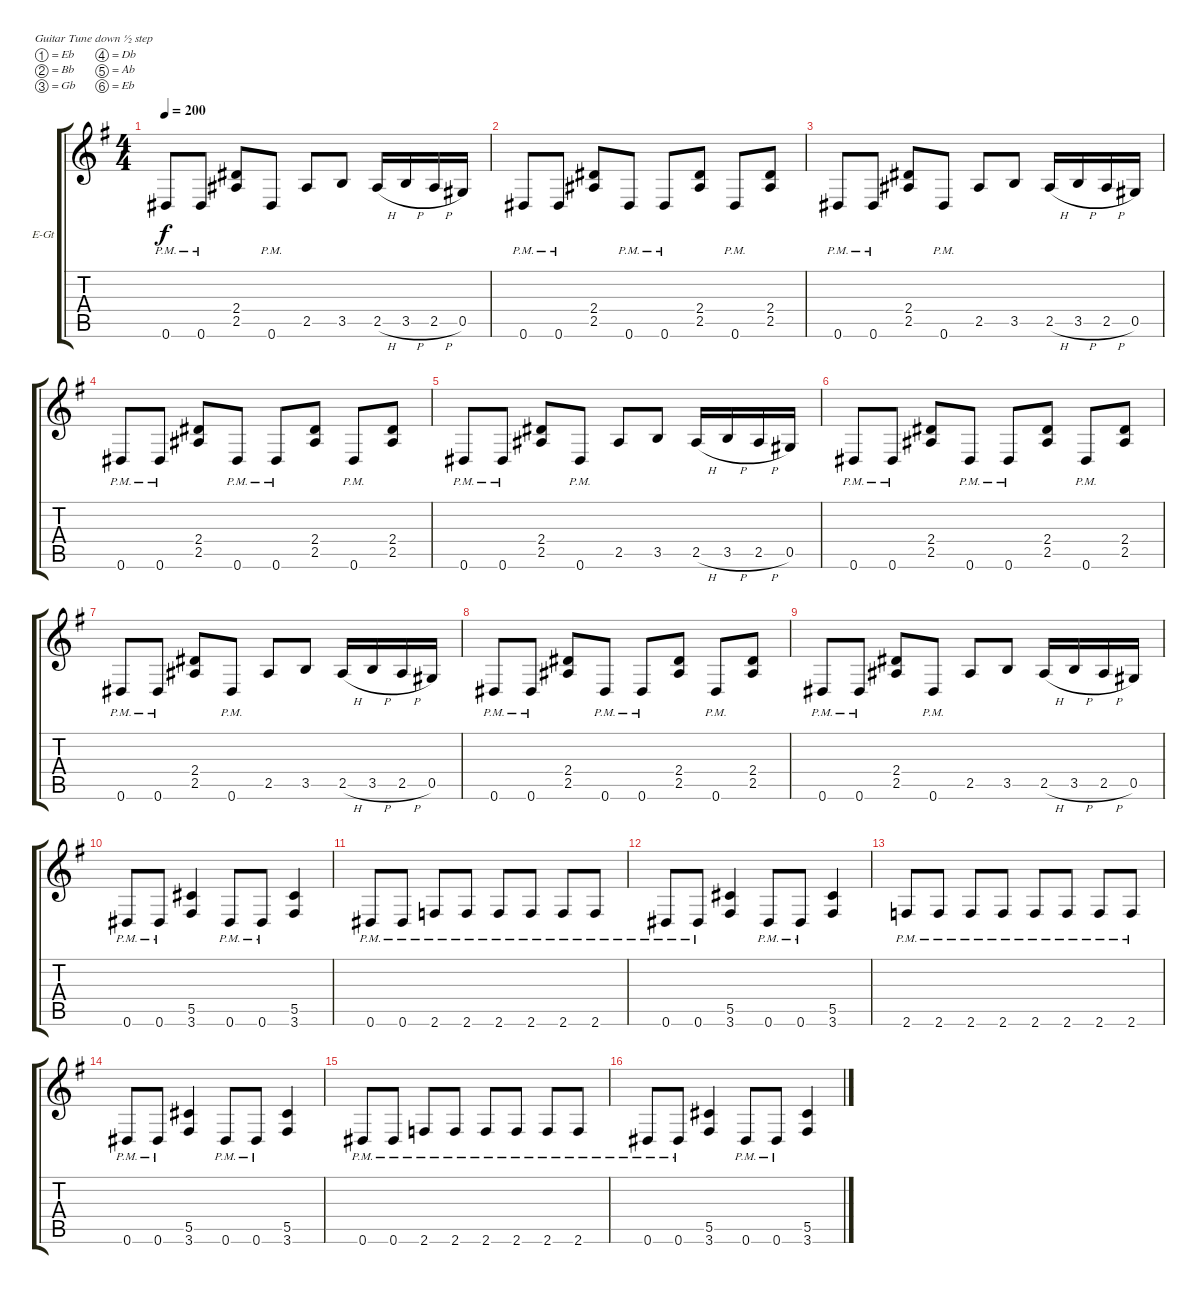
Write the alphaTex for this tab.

\bracketExtendMode groupsimilarinstruments
\firstSystemTrackNameOrientation horizontal
\otherSystemsTrackNameOrientation horizontal
\track ("Michael Paget" "E-Gt") {instrument distortionguitar}
\staff {score tabs}
\tuning (Eb4 Bb3 Gb3 Db3 Ab2 Eb2)
\ts (4 4)
\tempo 200
\clef g2
\ks g
0.6{pm}.8{dy f} 0.6{pm}.8 (2.4 2.5).8 0.6{pm}.8 2.5.8 3.5.8 2.5{h}.16 3.5{h}.16 2.5{h}.16 0.5.16 |
0.6{pm}.8 0.6{pm}.8 (2.4 2.5).8 0.6{pm}.8 0.6{pm}.8 (2.4 2.5).8 0.6{pm}.8 (2.4 2.5).8 |
0.6{pm}.8 0.6{pm}.8 (2.4 2.5).8 0.6{pm}.8 2.5.8 3.5.8 2.5{h}.16 3.5{h}.16 2.5{h}.16 0.5.16 |
0.6{pm}.8 0.6{pm}.8 (2.4 2.5).8 0.6{pm}.8 0.6{pm}.8 (2.4 2.5).8 0.6{pm}.8 (2.4 2.5).8 |
0.6{pm}.8 0.6{pm}.8 (2.4 2.5).8 0.6{pm}.8 2.5.8 3.5.8 2.5{h}.16 3.5{h}.16 2.5{h}.16 0.5.16 |
0.6{pm}.8 0.6{pm}.8 (2.4 2.5).8 0.6{pm}.8 0.6{pm}.8 (2.4 2.5).8 0.6{pm}.8 (2.4 2.5).8 |
0.6{pm}.8 0.6{pm}.8 (2.4 2.5).8 0.6{pm}.8 2.5.8 3.5.8 2.5{h}.16 3.5{h}.16 2.5{h}.16 0.5.16 |
0.6{pm}.8 0.6{pm}.8 (2.4 2.5).8 0.6{pm}.8 0.6{pm}.8 (2.4 2.5).8 0.6{pm}.8 (2.4 2.5).8 |
0.6{pm}.8 0.6{pm}.8 (2.4 2.5).8 0.6{pm}.8 2.5.8 3.5.8 2.5{h}.16 3.5{h}.16 2.5{h}.16 0.5.16 |
0.6{pm}.8 0.6{pm}.8 (5.5 3.6).4 0.6{pm}.8 0.6{pm}.8 (5.5 3.6).4 |
0.6{pm}.8 0.6{pm}.8 2.6{pm}.8 2.6{pm}.8 2.6{pm}.8 2.6{pm}.8 2.6{pm}.8 2.6{pm}.8 |
0.6{pm}.8 0.6{pm}.8 (5.5 3.6).4 0.6{pm}.8 0.6{pm}.8 (5.5 3.6).4 |
2.6{pm}.8 2.6{pm}.8 2.6{pm}.8 2.6{pm}.8 2.6{pm}.8 2.6{pm}.8 2.6{pm}.8 2.6{pm}.8 |
0.6{pm}.8 0.6{pm}.8 (5.5 3.6).4 0.6{pm}.8 0.6{pm}.8 (5.5 3.6).4 |
0.6{pm}.8 0.6{pm}.8 2.6{pm}.8 2.6{pm}.8 2.6{pm}.8 2.6{pm}.8 2.6{pm}.8 2.6{pm}.8 |
0.6{pm}.8 0.6{pm}.8 (5.5 3.6).4 0.6{pm}.8 0.6{pm}.8 (5.5 3.6).4
